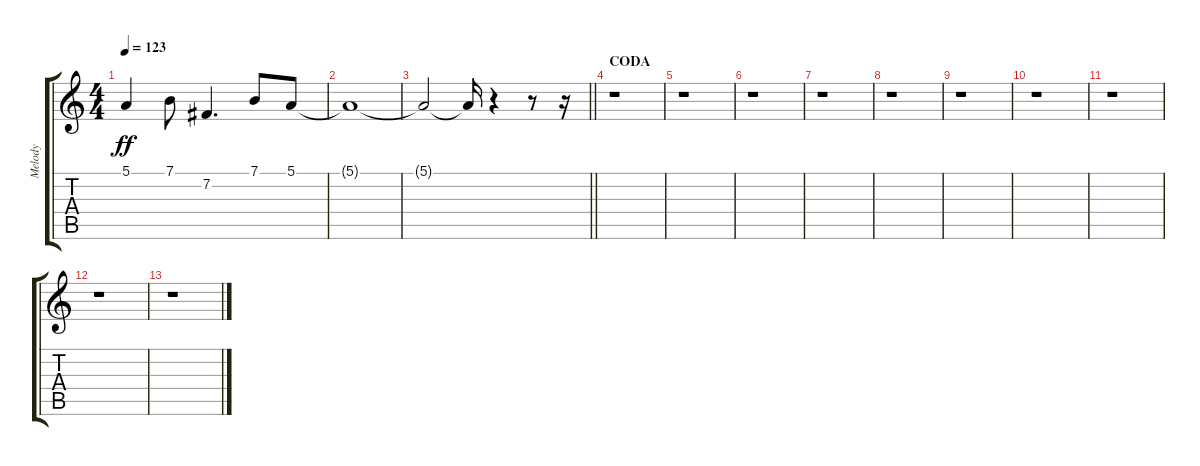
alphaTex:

\track ("Melody" "Melody") {instrument acousticgrandpiano}
\staff {score tabs}
\tuning (E4 B3 G3 D3 A2 E2) {hide}
\ts (4 4)
\tempo 123
\clef g2
\ks c
5.1{t}.4{dy ff} 7.1.8 7.2.4{d} 7.1.8 5.1.8 |
5.1{t}.1 |
\barLineRight lightlight
5.1{t}.2 5.1{t}.16 r.4 r.8 r.16 |
\section ("" "CODA")
r.1 |
r.1 |
r.1 |
r.1 |
r.1 |
r.1 |
r.1 |
r.1 |
r.1 |
r.1
